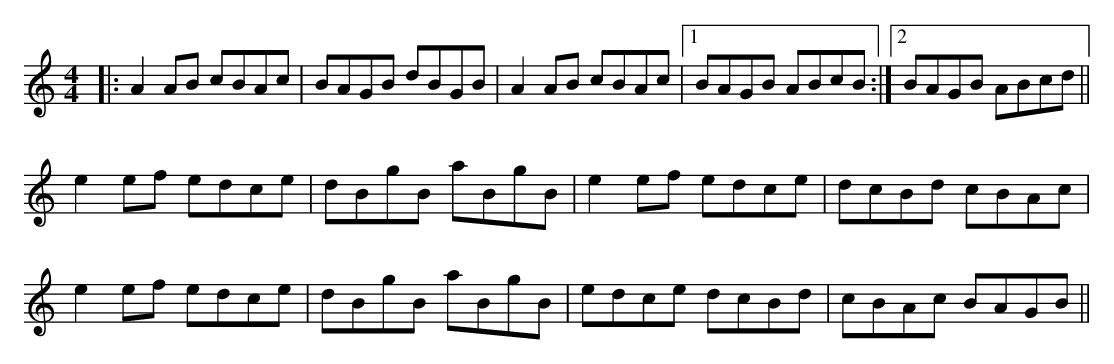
X:1
M:4/4
K:Amin
|:A2AB cBAc|BAGB dBGB|A2AB cBAc|1 BAGB ABcB:|2 BAGB ABcd||
e2ef edce|dBgB aBgB|e2ef edce|dcBd cBAc|
e2ef edce|dBgB aBgB|edce dcBd|cBAc BAGB||
